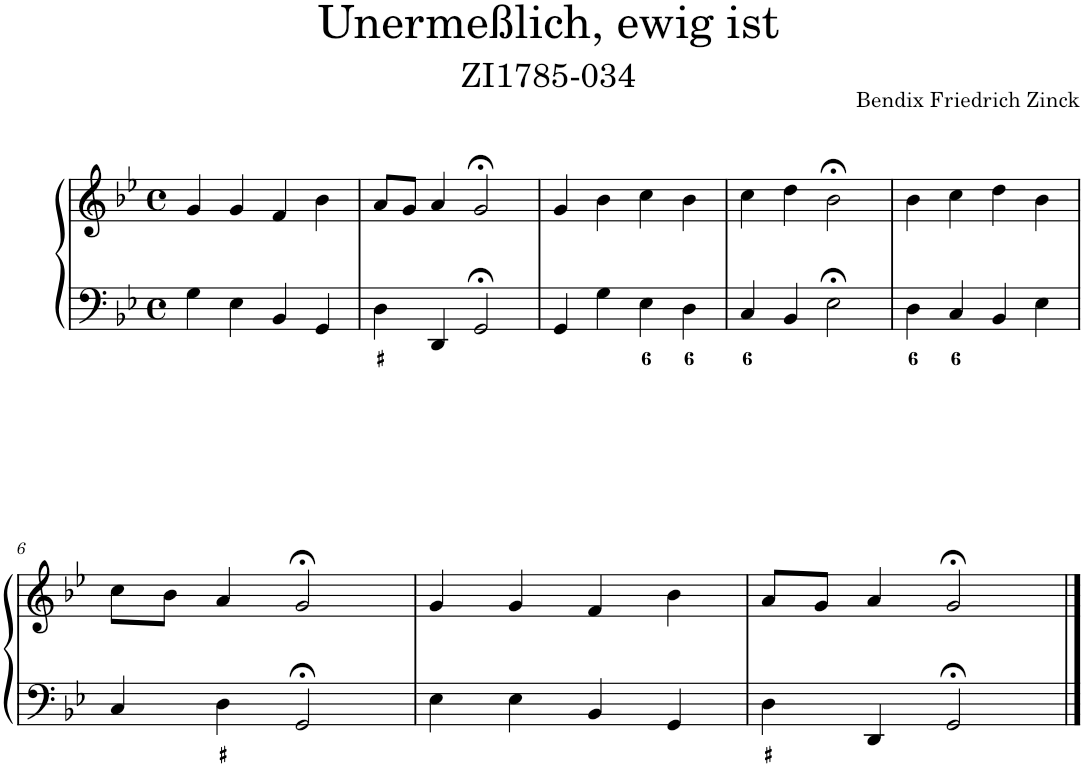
**kern	**kern
*part1	*part1
*staff2	*staff1
*I"Piano	*
*I'Pno.	*
*clefF4	*clefG2
*k[b-e-]	*k[b-e-]
*M4/4	*M4/4
*met(c)	*met(c)
=1	=1
4G\	4g/
4E-\	4g/
4BB-/	4f/
4GG/	4b-\
=2	=2
4D\	8a/L
.	8g/J
4DD/	4a/
2GG;</	2g;</
=3	=3
4GG/	4g/
4G\	4b-\
4E-\	4cc\
4D\	4b-\
=4	=4
4C/	4cc\
4BB-/	4dd\
2E-;<\	2b-;<\
=5	=5
4D\	4b-\
4C/	4cc\
4BB-/	4dd\
4E-\	4b-\
!!LO:LB:g=z
=6	=6
4C/	8cc\L
.	8b-\J
4D\	4a/
2GG;</	2g;</
=7	=7
4E-\	4g/
4E-\	4g/
4BB-/	4f/
4GG/	4b-\
=8	=8
4D\	8a/L
.	8g/J
4DD/	4a/
2GG;</	2g;</
==	==
*-	*-
